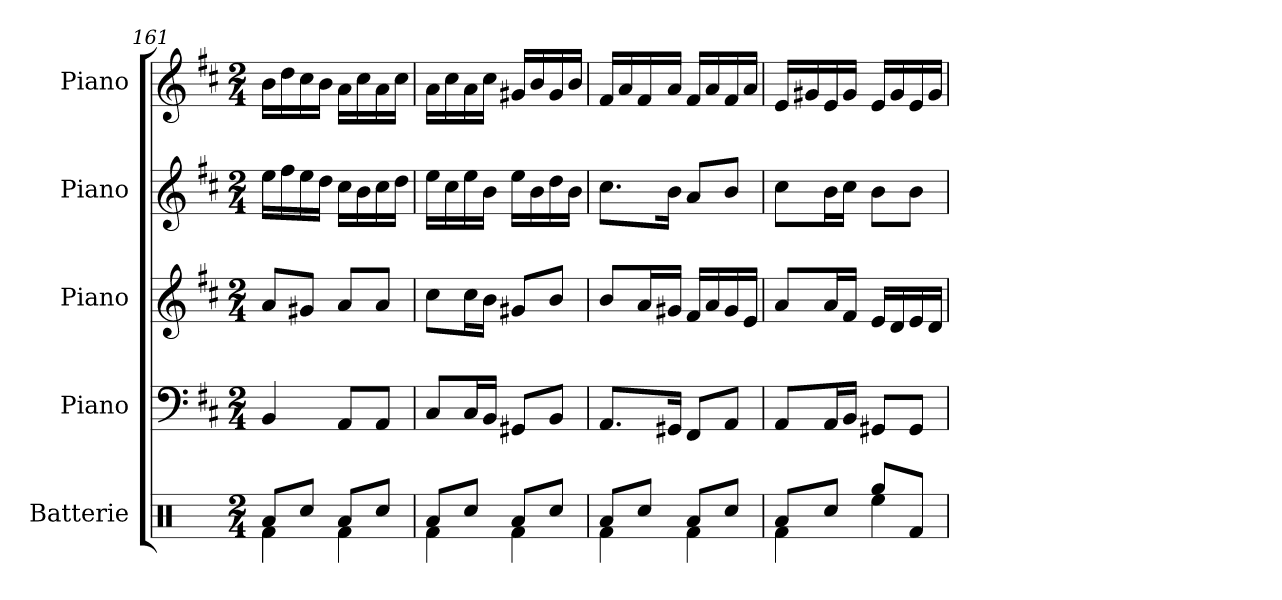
**kern	**kern	**kern	**kern	**kern
*part5	*part4	*part3	*part2	*part1
*staff5	*staff4	*staff3	*staff2	*staff1
*I"Batterie	*I"Piano	*I"Piano	*I"Piano	*I"Piano
*I'Batt.	*I'Pia.	*I'Pia.	*I'Pia.	*I'Pia.
*clefX	*clefF4	*clefG2	*clefG2	*clefG2
*k[]	*k[f#c#]	*k[f#c#]	*k[f#c#]	*k[f#c#]
*M2/4	*M2/4	*M2/4	*M2/4	*M2/4
=161	=161	=161	=161	=161
*^	*	*	*	*
8Ra/L	4Rf\	4BB/	8a/L	16ee\LL	16b\LL
.	.	.	.	16ff#\	16dd\
8Rcc/J	.	.	8g#X/J	16ee\	16cc#\
.	.	.	.	16dd\JJ	16b\JJ
8Ra/L	4Rf\	8AA/L	8a/L	16cc#\LL	16a\LL
.	.	.	.	16b\	16cc#\
8Rcc/J	.	8AA/J	8a/J	16cc#\	16a\
.	.	.	.	16dd\JJ	16cc#\JJ
=162	=162	=162	=162	=162	=162
8Ra/L	4Rf\	8C#/L	8cc#\L	16ee\LL	16a\LL
.	.	.	.	16cc#\	16cc#\
8Rcc/J	.	16C#/L	16cc#\L	16ee\	16a\
.	.	16BB/JJ	16b\JJ	16b\JJ	16cc#\JJ
8Ra/L	4Rf\	8GG#X/L	8g#X/L	16ee\LL	16g#X/LL
.	.	.	.	16b\	16b/
8Rcc/J	.	8BB/J	8b/J	16dd\	16g#/
.	.	.	.	16b\JJ	16b/JJ
=163	=163	=163	=163	=163	=163
8Ra/L	4Rf\	8.AA/L	8b/L	8.cc#\L	16f#/LL
.	.	.	.	.	16a/
8Rcc/J	.	.	16a/L	.	16f#/
.	.	16GG#X/Jk	16g#X/JJ	16b\Jk	16a/JJ
8Ra/L	4Rf\	8FF#/L	16f#/LL	8a/L	16f#/LL
.	.	.	16a/	.	16a/
8Rcc/J	.	8AA/J	16g#/	8b/J	16f#/
.	.	.	16e/JJ	.	16a/JJ
!!LO:PB:g=z
=164	=164	=164	=164	=164	=164
8Ra/L	4Rf\	8AA/L	8a/L	8cc#\L	16e/LL
.	.	.	.	.	16g#X/
8Rcc/J	.	16AA/L	16a/L	16b\L	16e/
.	.	16BB/JJ	16f#/JJ	16cc#\JJ	16g#/JJ
8Rgg/L	4Ree\	8GG#X/L	16e/LL	8b\L	16e/LL
.	.	.	16d/	.	16g#/
8Rf/J	.	8GG#/J	16e/	8b\J	16e/
.	.	.	16d/JJ	.	16g#/JJ
*v	*v	*	*	*	*
=	=	=	=	=
*-	*-	*-	*-	*-
